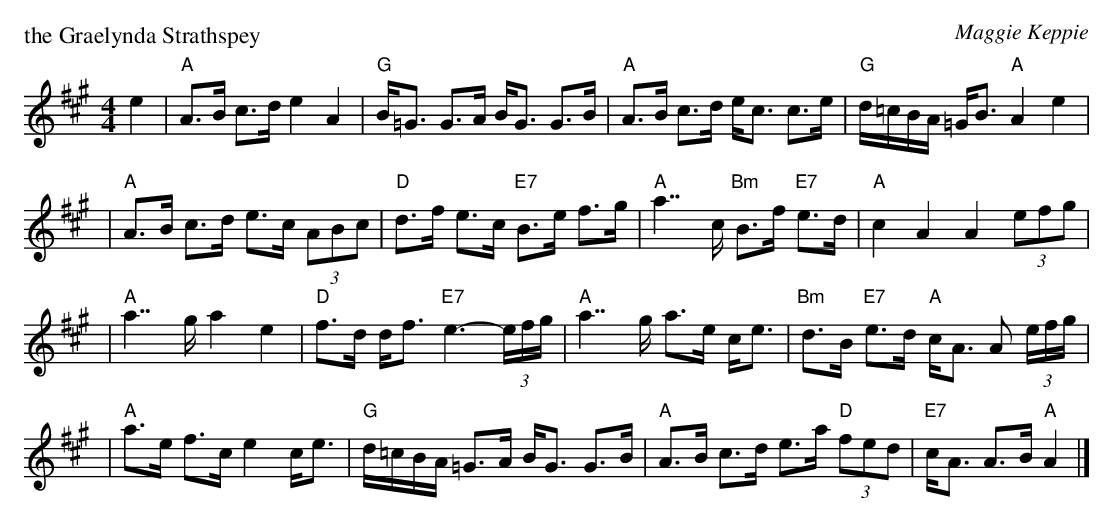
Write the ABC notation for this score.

X:1
P: the Graelynda Strathspey
C: Maggie Keppie
M: 4/4
L: 1/16
K: A
e4 \
| "A"A3B c3d e4 A4 \
| "G"B=G3 G3A BG3 G3B \
| "A"A3B c3d ec3 c3e \
| "G"d=cBA =GB3 "A"A4 e4 |
| "A"A3B c3d e3c (3A2B2c2 \
| "D"d3f e3c "E7"B3e f3g \
| "A"a7 c "Bm"B3f "E7"e3d \
| "A"c4 A4 A4 (3e2f2g2 |
| "A"a7 g a4 e4 \
| "D"f3d df3 "E7"e6- (3efg \
| "A"a7 g a3e ce3 \
| "Bm"d3B "E7"e3d "A"cA3 A2 (3efg |
| "A"a3e f3c e4 ce3 \
| "G"d=cBA =G3A BG3 G3B \
| "A"A3B c3d e3a "D"(3f2e2d2 \
| "E7"cA3 A3B "A"A4 |]
